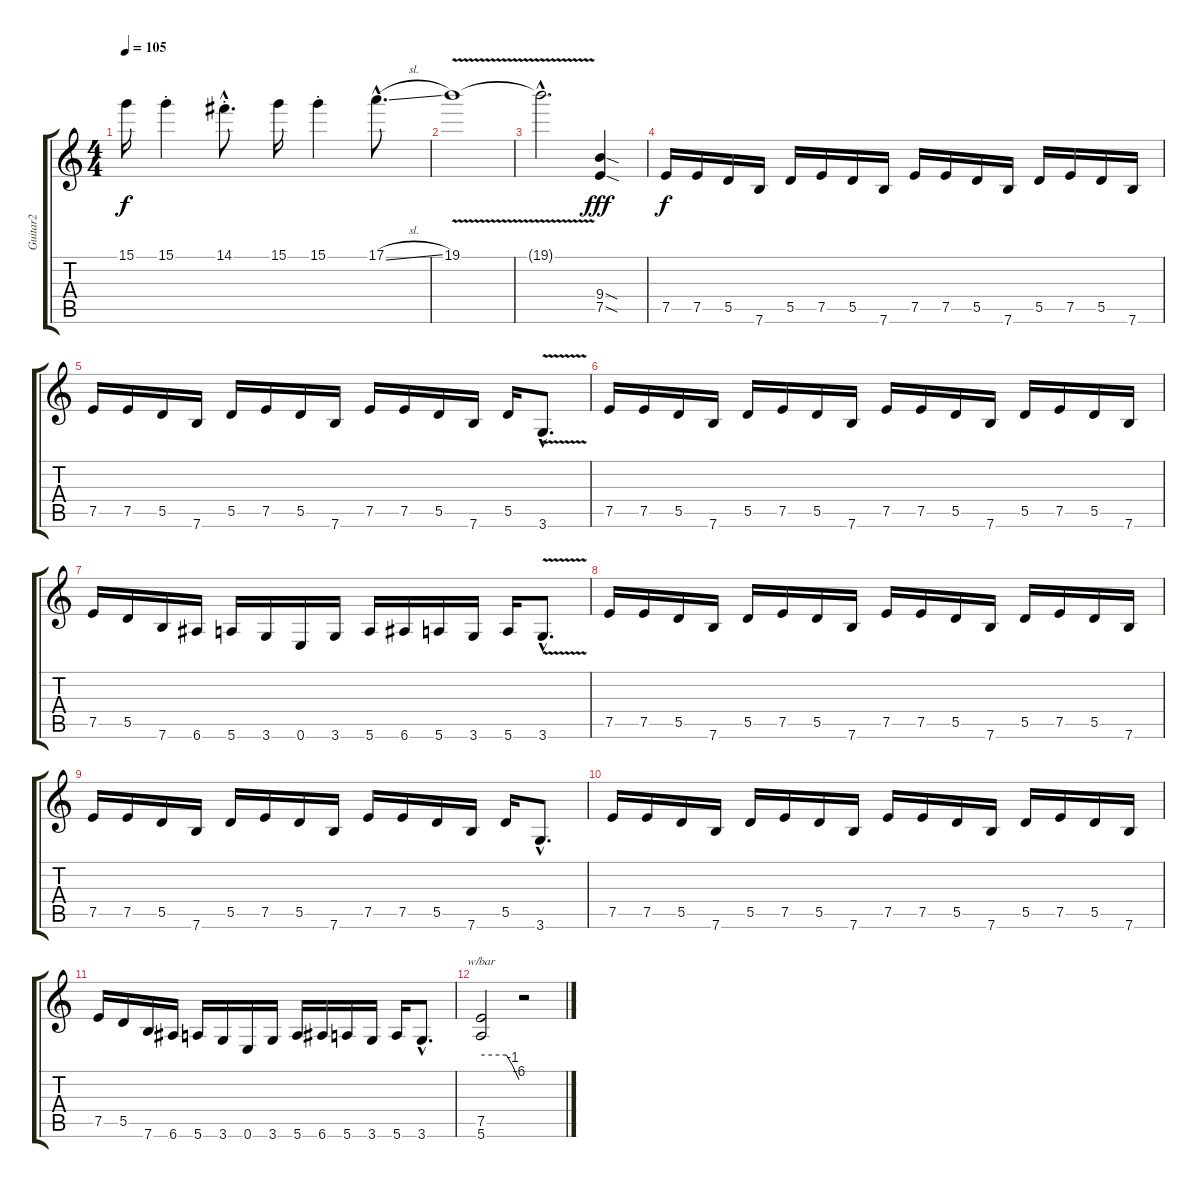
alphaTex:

\track ("Guitar2" "Guitar2") {instrument distortionguitar}
\staff {score tabs}
\tuning (E4 B3 G3 D3 A2 E2) {hide}
\ts (4 4)
\tempo 105
\clef g2
\ks c
15.1.16{dy f} 15.1{st}.4 14.1{hac st}.8{d} 15.1.16 15.1{st}.4 17.1{sl hac}.8{d} |
19.1{v}.1 |
19.1{hac t}.2{d} (9.4{sod} 7.5{sod}).4{dy fff} |
7.5.16{dy f} 7.5.16 5.5.16 7.6.16 5.5.16 7.5.16 5.5.16 7.6.16 7.5.16 7.5.16 5.5.16 7.6.16 5.5.16 7.5.16 5.5.16 7.6.16 |
7.5.16 7.5.16 5.5.16 7.6.16 5.5.16 7.5.16 5.5.16 7.6.16 7.5.16 7.5.16 5.5.16 7.6.16 5.5.16 3.6{v hac}.8{d} |
7.5.16 7.5.16 5.5.16 7.6.16 5.5.16 7.5.16 5.5.16 7.6.16 7.5.16 7.5.16 5.5.16 7.6.16 5.5.16 7.5.16 5.5.16 7.6.16 |
7.5.16 5.5.16 7.6.16 6.6.16 5.6.16 3.6.16 0.6.16 3.6.16 5.6.16 6.6.16 5.6.16 3.6.16 5.6.16 3.6{v hac}.8{d} |
7.5.16 7.5.16 5.5.16 7.6.16 5.5.16 7.5.16 5.5.16 7.6.16 7.5.16 7.5.16 5.5.16 7.6.16 5.5.16 7.5.16 5.5.16 7.6.16 |
7.5.16 7.5.16 5.5.16 7.6.16 5.5.16 7.5.16 5.5.16 7.6.16 7.5.16 7.5.16 5.5.16 7.6.16 5.5.16 3.6{hac}.8{d} |
7.5.16 7.5.16 5.5.16 7.6.16 5.5.16 7.5.16 5.5.16 7.6.16 7.5.16 7.5.16 5.5.16 7.6.16 5.5.16 7.5.16 5.5.16 7.6.16 |
7.5.16 5.5.16 7.6.16 6.6.16 5.6.16 3.6.16 0.6.16 3.6.16 5.6.16 6.6.16 5.6.16 3.6.16 5.6.16 3.6{hac}.8{d} |
(7.5 5.6).2{tbe (custom default 0 0 40 0 50 -4 60 -24)} r.2
